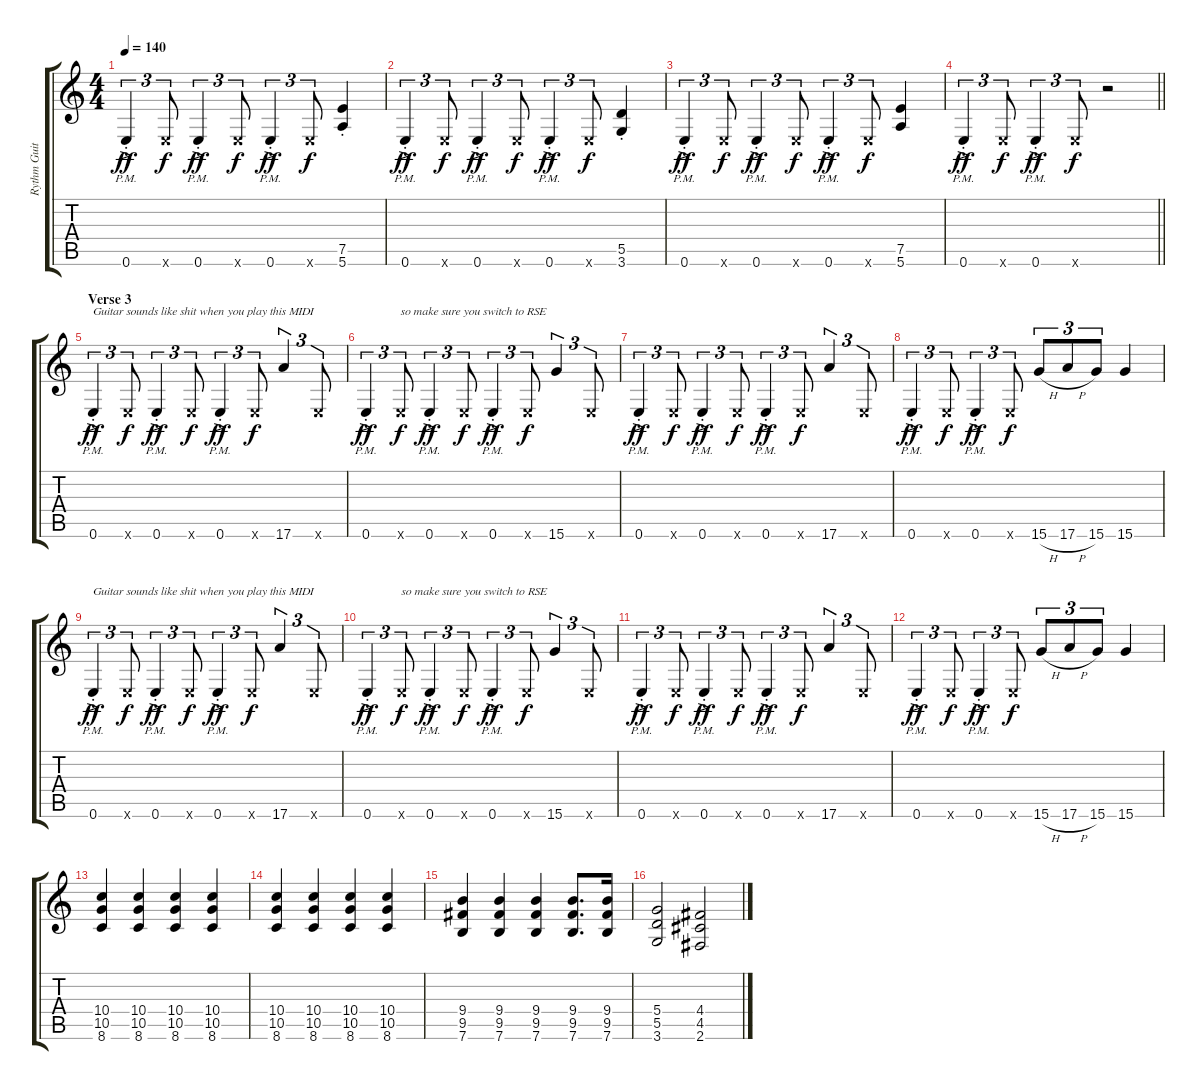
\track ("Rythm Guitar (Aidan Nemeth)" "Rythm Guit") {instrument overdrivenguitar}
\staff {score tabs}
\tuning (E4 B3 G3 D3 A2 E2) {hide}
\ts (4 4)
\section ("" "")
\tempo 140
\clef g2
\ks c
0.6{ac pm st}.4{tu (3 2) dy ff} 0.6{x}.8{tu (3 2) dy f} 0.6{ac pm st}.4{tu (3 2) dy ff} 0.6{x}.8{tu (3 2) dy f} 0.6{ac pm st}.4{tu (3 2) dy ff} 0.6{x}.8{tu (3 2) dy f} (7.5{st} 5.6{st}).4 |
0.6{ac pm st}.4{tu (3 2) dy ff} 0.6{x}.8{tu (3 2) dy f} 0.6{ac pm st}.4{tu (3 2) dy ff} 0.6{x}.8{tu (3 2) dy f} 0.6{ac pm st}.4{tu (3 2) dy ff} 0.6{x}.8{tu (3 2) dy f} (5.5{st} 3.6{st}).4 |
0.6{ac pm st}.4{tu (3 2) dy ff} 0.6{x}.8{tu (3 2) dy f} 0.6{ac pm st}.4{tu (3 2) dy ff} 0.6{x}.8{tu (3 2) dy f} 0.6{ac pm st}.4{tu (3 2) dy ff} 0.6{x}.8{tu (3 2) dy f} (7.5 5.6).4 |
\barLineRight lightlight
0.6{ac pm st}.4{tu (3 2) dy ff} 0.6{x}.8{tu (3 2) dy f} 0.6{ac pm st}.4{tu (3 2) dy ff} 0.6{x}.8{tu (3 2) dy f} r.2 |
\section ("" "Verse 3")
0.6{ac pm st}.4{tu (3 2) txt "Guitar sounds like shit when you play this MIDI" dy ff} 0.6{x}.8{tu (3 2) dy f} 0.6{ac pm st}.4{tu (3 2) dy ff} 0.6{x}.8{tu (3 2) dy f} 0.6{ac pm st}.4{tu (3 2) dy ff} 0.6{x}.8{tu (3 2) dy f} 17.6.4{tu (3 2)} 0.6{x}.8{tu (3 2)} |
0.6{ac pm st}.4{tu (3 2) dy ff} 0.6{x}.8{tu (3 2) txt "so make sure you switch to RSE" dy f} 0.6{ac pm st}.4{tu (3 2) dy ff} 0.6{x}.8{tu (3 2) dy f} 0.6{ac pm st}.4{tu (3 2) dy ff} 0.6{x}.8{tu (3 2) dy f} 15.6.4{tu (3 2)} 0.6{x}.8{tu (3 2)} |
0.6{ac pm st}.4{tu (3 2) dy ff} 0.6{x}.8{tu (3 2) dy f} 0.6{ac pm st}.4{tu (3 2) dy ff} 0.6{x}.8{tu (3 2) dy f} 0.6{ac pm st}.4{tu (3 2) dy ff} 0.6{x}.8{tu (3 2) dy f} 17.6.4{tu (3 2)} 0.6{x}.8{tu (3 2)} |
0.6{ac pm st}.4{tu (3 2) dy ff} 0.6{x}.8{tu (3 2) dy f} 0.6{ac pm st}.4{tu (3 2) dy ff} 0.6{x}.8{tu (3 2) dy f} 15.6{h}.8{tu (3 2)} 17.6{h}.8{tu (3 2)} 15.6.8{tu (3 2)} 15.6.4 |
0.6{ac pm st}.4{tu (3 2) txt "Guitar sounds like shit when you play this MIDI" dy ff} 0.6{x}.8{tu (3 2) dy f} 0.6{ac pm st}.4{tu (3 2) dy ff} 0.6{x}.8{tu (3 2) dy f} 0.6{ac pm st}.4{tu (3 2) dy ff} 0.6{x}.8{tu (3 2) dy f} 17.6.4{tu (3 2)} 0.6{x}.8{tu (3 2)} |
0.6{ac pm st}.4{tu (3 2) dy ff} 0.6{x}.8{tu (3 2) txt "so make sure you switch to RSE" dy f} 0.6{ac pm st}.4{tu (3 2) dy ff} 0.6{x}.8{tu (3 2) dy f} 0.6{ac pm st}.4{tu (3 2) dy ff} 0.6{x}.8{tu (3 2) dy f} 15.6.4{tu (3 2)} 0.6{x}.8{tu (3 2)} |
0.6{ac pm st}.4{tu (3 2) dy ff} 0.6{x}.8{tu (3 2) dy f} 0.6{ac pm st}.4{tu (3 2) dy ff} 0.6{x}.8{tu (3 2) dy f} 0.6{ac pm st}.4{tu (3 2) dy ff} 0.6{x}.8{tu (3 2) dy f} 17.6.4{tu (3 2)} 0.6{x}.8{tu (3 2)} |
0.6{ac pm st}.4{tu (3 2) dy ff} 0.6{x}.8{tu (3 2) dy f} 0.6{ac pm st}.4{tu (3 2) dy ff} 0.6{x}.8{tu (3 2) dy f} 15.6{h}.8{tu (3 2)} 17.6{h}.8{tu (3 2)} 15.6.8{tu (3 2)} 15.6.4 |
(10.4 10.5 8.6).4 (10.4 10.5 8.6).4 (10.4 10.5 8.6).4 (10.4 10.5 8.6).4 |
(10.4 10.5 8.6).4 (10.4 10.5 8.6).4 (10.4 10.5 8.6).4 (10.4 10.5 8.6).4 |
(9.4 9.5 7.6).4 (9.4 9.5 7.6).4 (9.4 9.5 7.6).4 (9.4 9.5 7.6).8{d} (9.4 9.5 7.6).16 |
(5.4 5.5 3.6).2 (4.4 4.5 2.6).2
